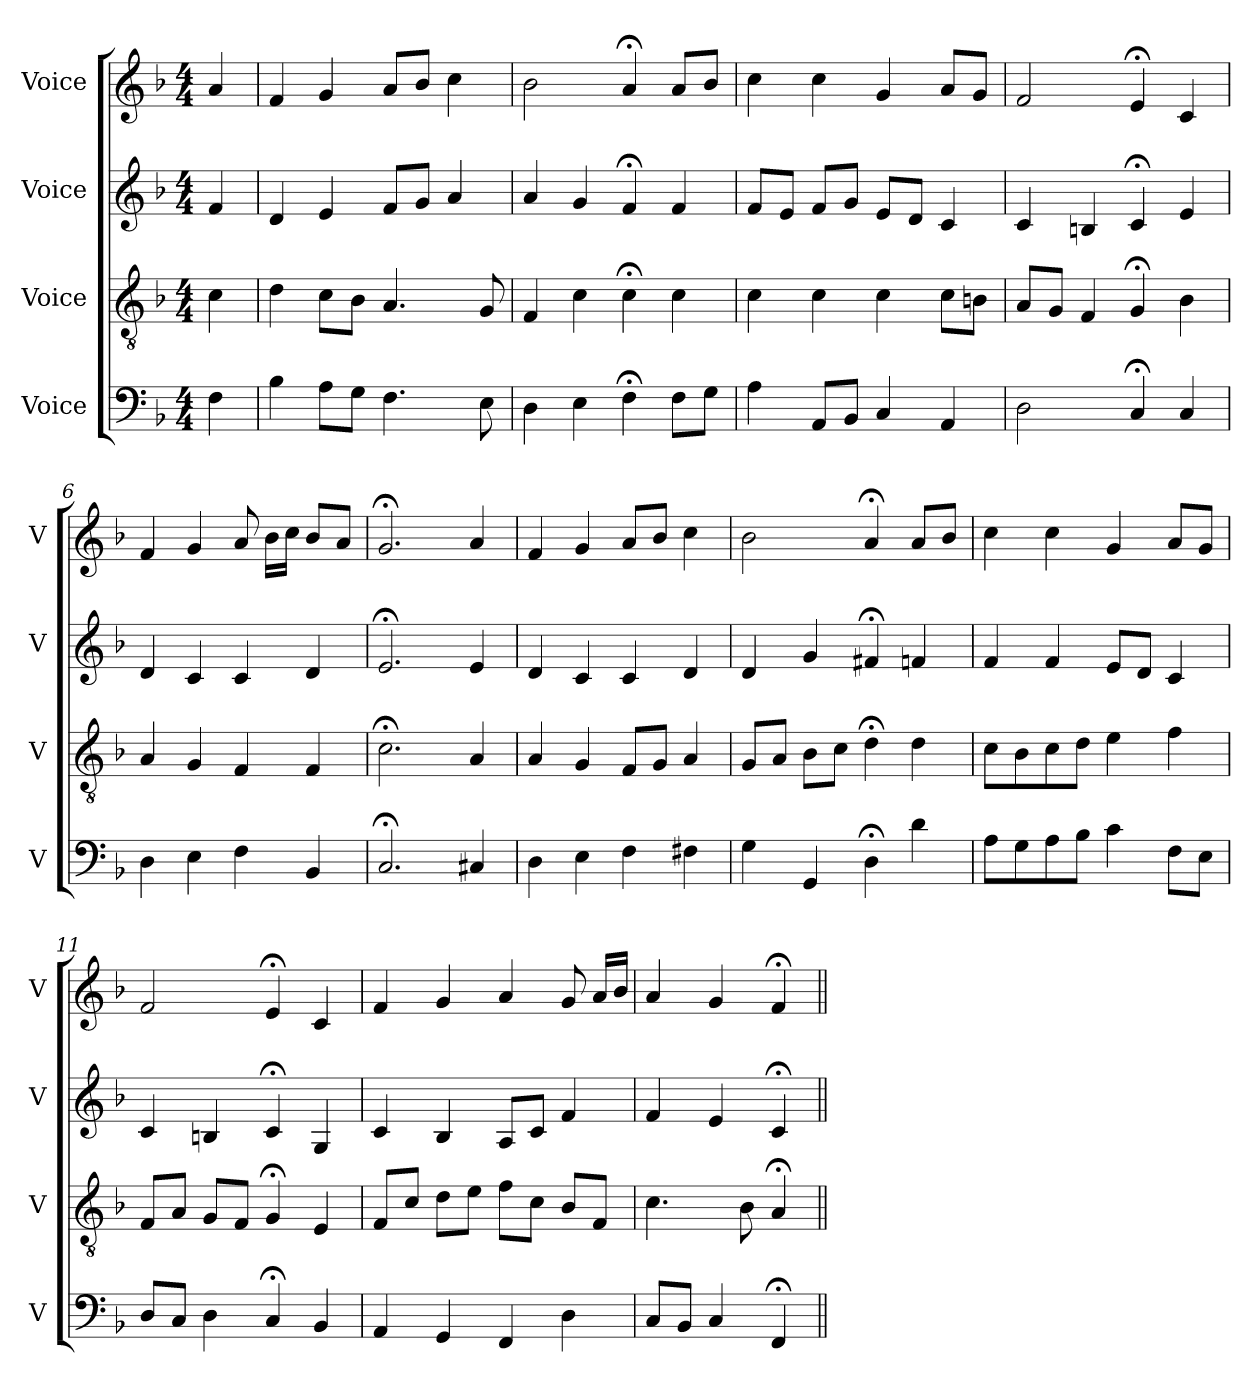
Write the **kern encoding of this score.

**kern	**kern	**kern	**kern
*part4	*part3	*part2	*part1
*staff4	*staff3	*staff2	*staff1
*I"Voice	*I"Voice	*I"Voice	*I"Voice
*I'V	*I'V	*I'V	*I'V
*clefF4	*clefGv2	*clefG2	*clefG2
*k[b-]	*k[b-]	*k[b-]	*k[b-]
*M4/4	*M4/4	*M4/4	*M4/4
*MM100	*MM100	*MM100	*MM100
=1	=1	=1	=1
4F\	4c\	4f/	4a/
=2	=2	=2	=2
4B-\	4d\	4d/	4f/
8A\L	8c\L	4e/	4g/
8G\J	8B-\J	.	.
4.F\	4.A/	8f/L	8a/L
.	.	8g/J	8b-/J
.	.	4a/	4cc\
8E\	8G/	.	.
=3	=3	=3	=3
4D\	4F/	4a/	2b-\
4E\	4c\	4g/	.
4F;\	4c;\	4f;/	4a;/
8F\L	4c\	4f/	8a/L
8G\J	.	.	8b-/J
=4	=4	=4	=4
4A\	4c\	8f/L	4cc\
.	.	8e/J	.
8AA/L	4c\	8f/L	4cc\
8BB-/J	.	8g/J	.
4C/	4c\	8e/L	4g/
.	.	8d/J	.
4AA/	8c\L	4c/	8a/L
.	8Bn\J	.	8g/J
=5	=5	=5	=5
2D\	8A/L	4c/	2f/
.	8G/J	.	.
.	4F/	4Bn/	.
4C;/	4G;/	4c;/	4e;/
4C/	4B-\	4e/	4c/
=6	=6	=6	=6
4D\	4A/	4d/	4f/
4E\	4G/	4c/	4g/
4F\	4F/	4c/	8a/
.	.	.	16b-\LL
.	.	.	16cc\JJ
4BB-/	4F/	4d/	8b-/L
.	.	.	8a/J
=7	=7	=7	=7
2.C;/	2.c;\	2.e;/	2.g;/
4C#X/	4A/	4e/	4a/
!!LO:LB:g=z
=8	=8	=8	=8
4D\	4A/	4d/	4f/
4E\	4G/	4c/	4g/
4F\	8F/L	4c/	8a/L
.	8G/J	.	8b-/J
4F#X\	4A/	4d/	4cc\
=9	=9	=9	=9
4G\	8G/L	4d/	2b-\
.	8A/J	.	.
4GG/	8B-\L	4g/	.
.	8c\J	.	.
4D;\	4d;\	4f#X;/	4a;/
4d\	4d\	4fn/	8a/L
.	.	.	8b-/J
=10	=10	=10	=10
8A\L	8c\L	4f/	4cc\
8G\	8B-\	.	.
8A\	8c\	4f/	4cc\
8B-\J	8d\J	.	.
4c\	4e\	8e/L	4g/
.	.	8d/J	.
8F\L	4f\	4c/	8a/L
8E\J	.	.	8g/J
=11	=11	=11	=11
8D/L	8F/L	4c/	2f/
8C/J	8A/J	.	.
4D\	8G/L	4Bn/	.
.	8F/J	.	.
4C;/	4G;/	4c;/	4e;/
4BB-/	4E/	4G/	4c/
=12	=12	=12	=12
4AA/	8F/L	4c/	4f/
.	8c/J	.	.
4GG/	8d\L	4B-/	4g/
.	8e\J	.	.
4FF/	8f\L	8A/L	4a/
.	8c\J	8c/J	.
4D\	8B-/L	4f/	8g/
.	8F/J	.	16a/LL
.	.	.	16b-/JJ
=13	=13	=13	=13
8C/L	4.c\	4f/	4a/
8BB-/J	.	.	.
4C/	.	4e/	4g/
.	8B-\	.	.
4FF;/	4A;/	4c;/	4f;/
=||	=||	=||	=||
*-	*-	*-	*-
